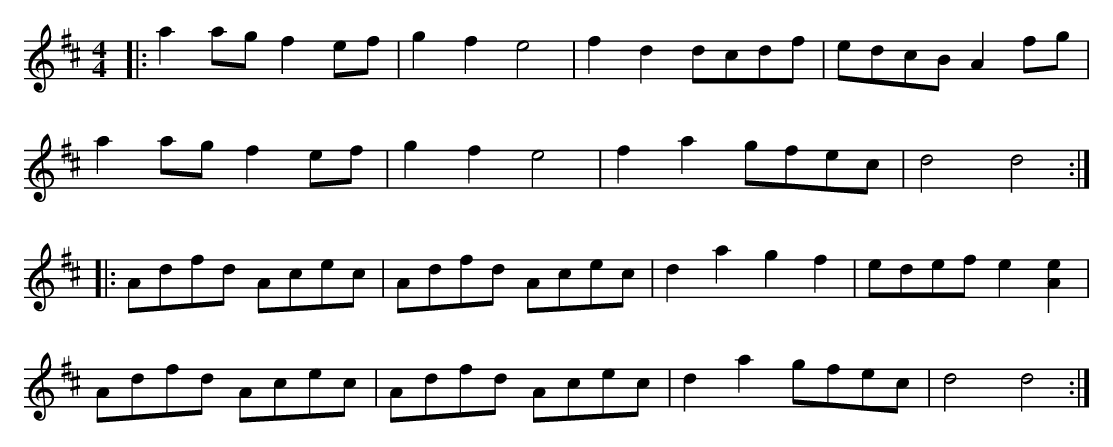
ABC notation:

X:1
M:4/4
K:D
|:a2ag f2 ef|g2 f2 e4|f2 d2 dcdf|edcB A2 fg|
a2ag f2 ef|g2 f2 e4|f2 a2 gfec|d4 d4:|
|:Adfd Acec|Adfd Acec|d2 a2 g2 f2|edef e2 [A2e2]|
Adfd Acec|Adfd Acec|d2 a2 gfec|d4 d4:|
